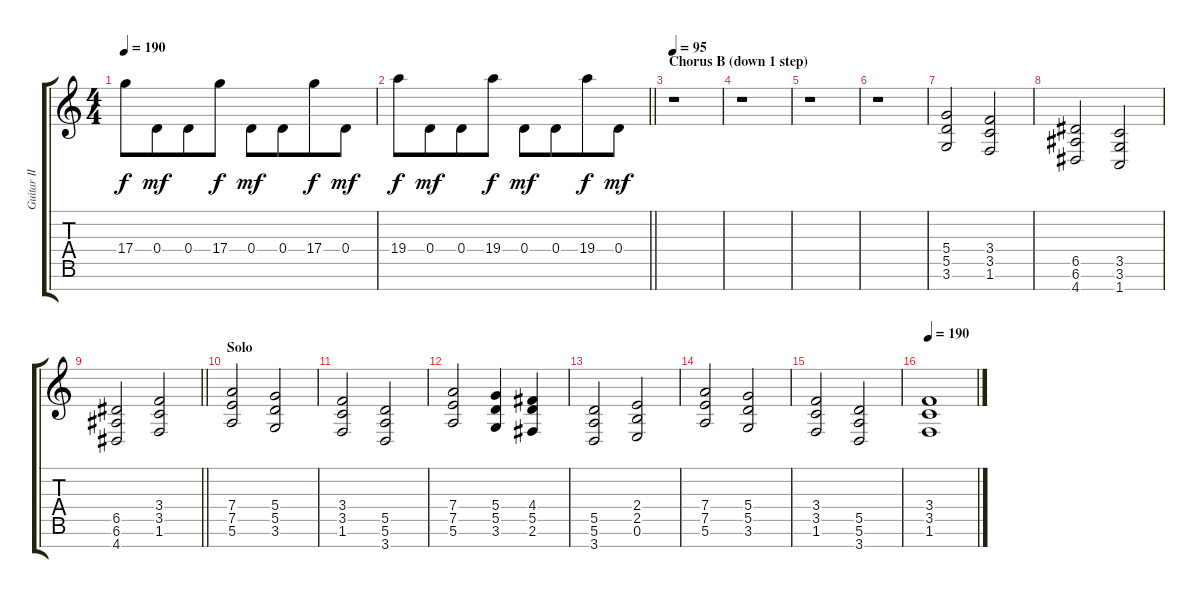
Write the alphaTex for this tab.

\track ("Guitar II" "Guitar II") {instrument distortionguitar}
\staff {score tabs}
\tuning (E4 B3 G3 D3 A2 E2 B1) {hide}
\ts (4 4)
\tempo 190
\clef g2
\ks c
17.4.8{dy f} 0.4.8{dy mf beam merge} 0.4.8 17.4.8{dy f} 0.4.8{dy mf} 0.4.8{beam merge} 17.4.8{dy f} 0.4.8{dy mf} |
\barLineRight lightlight
19.4.8{dy f} 0.4.8{dy mf beam merge} 0.4.8 19.4.8{dy f} 0.4.8{dy mf} 0.4.8{beam merge} 19.4.8{dy f} 0.4.8{dy mf} |
\section ("" "Chorus B (down 1 step)")
\tempo 95
r.1{balance 14} |
r.1 |
r.1 |
r.1 |
(5.4 5.5 3.6).2 (3.4 3.5 1.6).2 |
(6.5 6.6 4.7).2 (3.5 3.6 1.7).2 |
\barLineRight lightlight
(6.5 6.6 4.7).2 (3.4 3.5 1.6).2 |
\section ("" "Solo")
(7.4 7.5 5.6).2{volume 12} (5.4 5.5 3.6).2 |
(3.4 3.5 1.6).2 (5.5 5.6 3.7).2 |
(7.4 7.5 5.6).2 (5.4 5.5 3.6).4 (4.4 5.5 2.6).4 |
(5.5 5.6 3.7).2 (2.4 2.5 0.6).2 |
(7.4 7.5 5.6).2 (5.4 5.5 3.6).2 |
(3.4 3.5 1.6).2 (5.5 5.6 3.7).2 |
\tempo 190
(3.4 3.5 1.6).1
